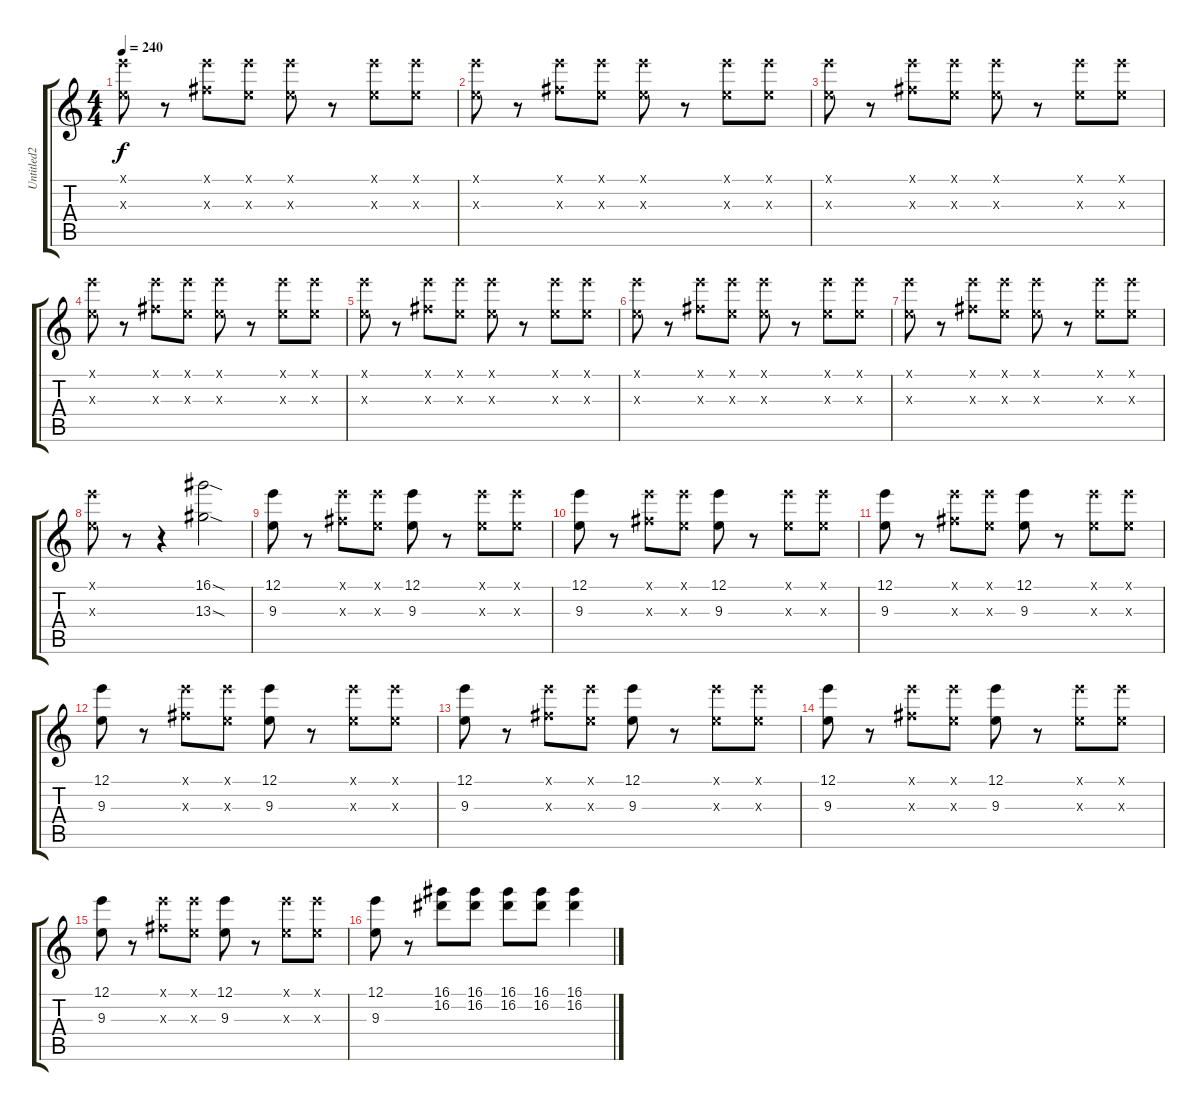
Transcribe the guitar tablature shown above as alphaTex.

\track ("Untitled2" "Untitled2") {instrument overdrivenguitar}
\staff {score tabs}
\tuning (E4 B3 G3 D3 A2 E2) {hide}
\ts (4 4)
\tempo 240
\clef g2
\ks c
(12.1{x} 9.3{x}).8{dy f instrument overdrivenguitar} r.8 (12.1{x} 11.3{x}).8 (12.1{x} 9.3{x}).8 (12.1{x} 9.3{x}).8 r.8 (12.1{x} 9.3{x}).8 (12.1{x} 9.3{x}).8 |
(12.1{x} 9.3{x}).8 r.8 (12.1{x} 11.3{x}).8 (12.1{x} 9.3{x}).8 (12.1{x} 9.3{x}).8 r.8 (12.1{x} 9.3{x}).8 (12.1{x} 9.3{x}).8 |
(12.1{x} 9.3{x}).8 r.8 (12.1{x} 11.3{x}).8 (12.1{x} 9.3{x}).8 (12.1{x} 9.3{x}).8 r.8 (12.1{x} 9.3{x}).8 (12.1{x} 9.3{x}).8 |
(12.1{x} 9.3{x}).8 r.8 (12.1{x} 11.3{x}).8 (12.1{x} 9.3{x}).8 (12.1{x} 9.3{x}).8 r.8 (12.1{x} 9.3{x}).8 (12.1{x} 9.3{x}).8 |
(12.1{x} 9.3{x}).8 r.8 (12.1{x} 11.3{x}).8 (12.1{x} 9.3{x}).8 (12.1{x} 9.3{x}).8 r.8 (12.1{x} 9.3{x}).8 (12.1{x} 9.3{x}).8 |
(12.1{x} 9.3{x}).8 r.8 (12.1{x} 11.3{x}).8 (12.1{x} 9.3{x}).8 (12.1{x} 9.3{x}).8 r.8 (12.1{x} 9.3{x}).8 (12.1{x} 9.3{x}).8 |
(12.1{x} 9.3{x}).8 r.8 (12.1{x} 11.3{x}).8 (12.1{x} 9.3{x}).8 (12.1{x} 9.3{x}).8 r.8 (12.1{x} 9.3{x}).8 (12.1{x} 9.3{x}).8 |
(12.1{x} 9.3{x}).8 r.8 r.4 (16.1{sod} 13.3{sod}).2 |
(12.1 9.3).8 r.8 (12.1{x} 11.3{x}).8 (12.1{x} 9.3{x}).8 (12.1 9.3).8 r.8 (12.1{x} 9.3{x}).8 (12.1{x} 9.3{x}).8 |
(12.1 9.3).8 r.8 (12.1{x} 11.3{x}).8 (12.1{x} 9.3{x}).8 (12.1 9.3).8 r.8 (12.1{x} 9.3{x}).8 (12.1{x} 9.3{x}).8 |
(12.1 9.3).8 r.8 (12.1{x} 11.3{x}).8 (12.1{x} 9.3{x}).8 (12.1 9.3).8 r.8 (12.1{x} 9.3{x}).8 (12.1{x} 9.3{x}).8 |
(12.1 9.3).8 r.8 (12.1{x} 11.3{x}).8 (12.1{x} 9.3{x}).8 (12.1 9.3).8 r.8 (12.1{x} 9.3{x}).8 (12.1{x} 9.3{x}).8 |
(12.1 9.3).8 r.8 (12.1{x} 11.3{x}).8 (12.1{x} 9.3{x}).8 (12.1 9.3).8 r.8 (12.1{x} 9.3{x}).8 (12.1{x} 9.3{x}).8 |
(12.1 9.3).8 r.8 (12.1{x} 11.3{x}).8 (12.1{x} 9.3{x}).8 (12.1 9.3).8 r.8 (12.1{x} 9.3{x}).8 (12.1{x} 9.3{x}).8 |
(12.1 9.3).8 r.8 (12.1{x} 11.3{x}).8 (12.1{x} 9.3{x}).8 (12.1 9.3).8 r.8 (12.1{x} 9.3{x}).8 (12.1{x} 9.3{x}).8 |
(12.1 9.3).8 r.8 (16.1 16.2).8 (16.1 16.2).8 (16.1 16.2).8 (16.1 16.2).8 (16.1 16.2).4
